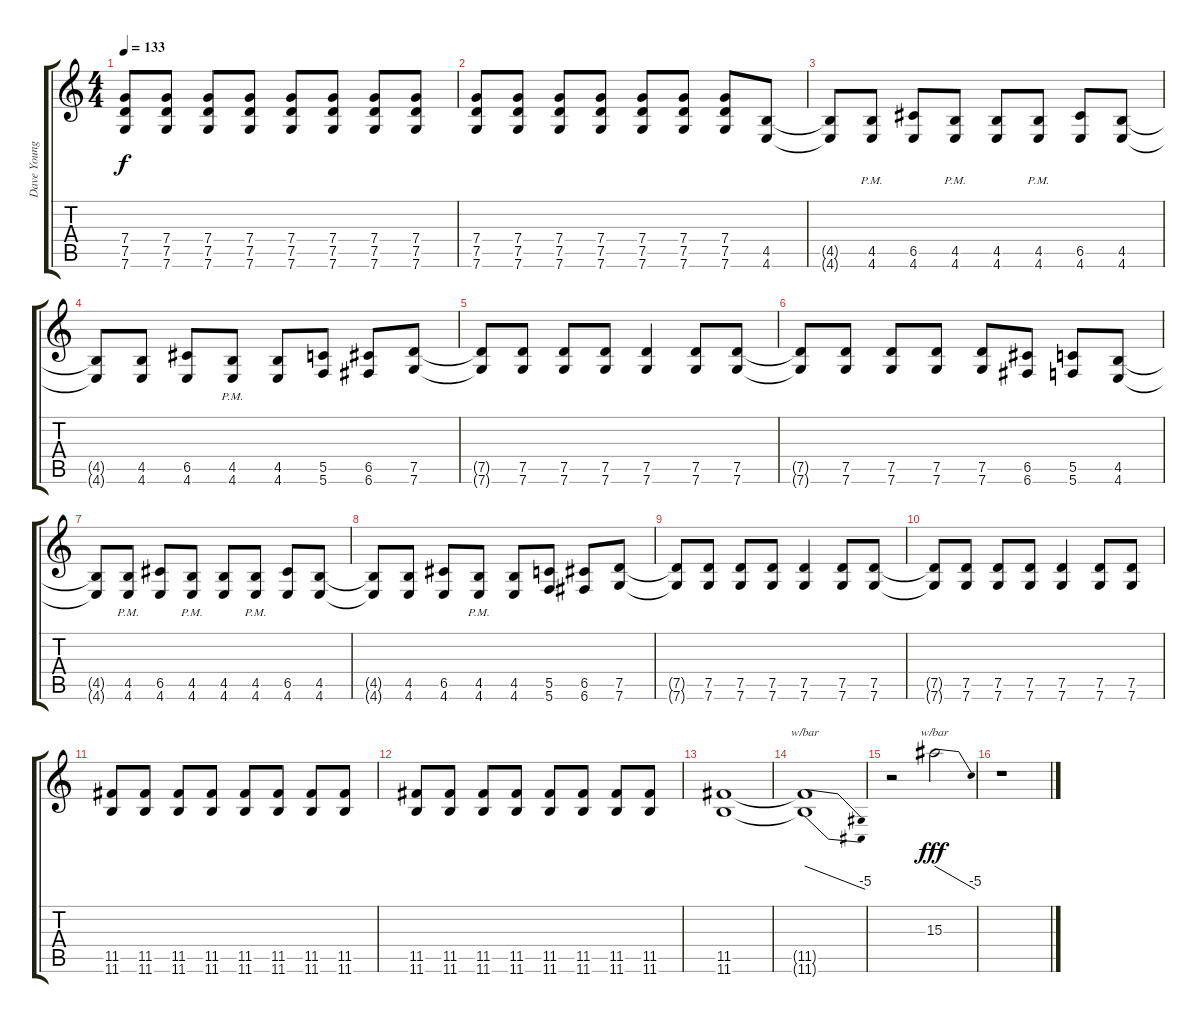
\track ("Dave Young" "Dave Young") {instrument distortionguitar}
\staff {score tabs}
\tuning (E4 C4 G3 C3 G2 C2) {hide}
\ts (4 4)
\tempo 133
\clef g2
\ks c
(7.4 7.5 7.6).8{txt "" dy f} (7.4 7.5 7.6).8{txt ""} (7.4 7.5 7.6).8{txt ""} (7.4 7.5 7.6).8{txt ""} (7.4 7.5 7.6).8{txt ""} (7.4 7.5 7.6).8{txt ""} (7.4 7.5 7.6).8{txt ""} (7.4 7.5 7.6).8{txt ""} |
(7.4 7.5 7.6).8{txt ""} (7.4 7.5 7.6).8{txt ""} (7.4 7.5 7.6).8{txt ""} (7.4 7.5 7.6).8{txt ""} (7.4 7.5 7.6).8{txt ""} (7.4 7.5 7.6).8{txt ""} (7.4 7.5 7.6).8{txt ""} (4.5 4.6).8{txt ""} |
(4.5{t} 4.6{t}).8{txt ""} (4.5{pm} 4.6{pm}).8{txt ""} (6.5 4.6).8{txt ""} (4.5{pm} 4.6{pm}).8{txt ""} (4.5 4.6).8{txt ""} (4.5{pm} 4.6{pm}).8{txt ""} (6.5 4.6).8{txt ""} (4.5 4.6).8{txt ""} |
(4.5{t} 4.6{t}).8{txt ""} (4.5 4.6).8{txt ""} (6.5 4.6).8{txt ""} (4.5{pm} 4.6{pm}).8{txt ""} (4.5 4.6).8{txt ""} (5.5 5.6).8{txt ""} (6.5 6.6).8{txt ""} (7.5 7.6).8{txt ""} |
(7.5{t} 7.6{t}).8{txt ""} (7.5 7.6).8{txt ""} (7.5 7.6).8{txt ""} (7.5 7.6).8{txt ""} (7.5 7.6).4{txt ""} (7.5 7.6).8{txt ""} (7.5 7.6).8{txt ""} |
(7.5{t} 7.6{t}).8{txt ""} (7.5 7.6).8{txt ""} (7.5 7.6).8{txt ""} (7.5 7.6).8{txt ""} (7.5 7.6).8{txt ""} (6.5 6.6).8{txt ""} (5.5 5.6).8{txt ""} (4.5 4.6).8{txt ""} |
(4.5{t} 4.6{t}).8{txt ""} (4.5{pm} 4.6{pm}).8{txt ""} (6.5 4.6).8{txt ""} (4.5{pm} 4.6{pm}).8{txt ""} (4.5 4.6).8{txt ""} (4.5{pm} 4.6{pm}).8{txt ""} (6.5 4.6).8{txt ""} (4.5 4.6).8{txt ""} |
(4.5{t} 4.6{t}).8{txt ""} (4.5 4.6).8{txt ""} (6.5 4.6).8{txt ""} (4.5{pm} 4.6{pm}).8{txt ""} (4.5 4.6).8{txt ""} (5.5 5.6).8{txt ""} (6.5 6.6).8{txt ""} (7.5 7.6).8{txt ""} |
(7.5{t} 7.6{t}).8{txt ""} (7.5 7.6).8{txt ""} (7.5 7.6).8{txt ""} (7.5 7.6).8{txt ""} (7.5 7.6).4{txt ""} (7.5 7.6).8{txt ""} (7.5 7.6).8{txt ""} |
(7.5{t} 7.6{t}).8{txt ""} (7.5 7.6).8{txt ""} (7.5 7.6).8{txt ""} (7.5 7.6).8{txt ""} (7.5 7.6).4{txt ""} (7.5 7.6).8{txt ""} (7.5 7.6).8{txt ""} |
(11.5 11.6).8{txt ""} (11.5 11.6).8{txt ""} (11.5 11.6).8{txt ""} (11.5 11.6).8{txt ""} (11.5 11.6).8{txt ""} (11.5 11.6).8{txt ""} (11.5 11.6).8{txt ""} (11.5 11.6).8{txt ""} |
(11.5 11.6).8{txt ""} (11.5 11.6).8{txt ""} (11.5 11.6).8{txt ""} (11.5 11.6).8{txt ""} (11.5 11.6).8{txt ""} (11.5 11.6).8{txt ""} (11.5 11.6).8{txt ""} (11.5 11.6).8{txt ""} |
(11.5 11.6).1{txt ""} |
(11.5{t} 11.6{t}).1{tbe (dive default 0 0 60 -20) txt ""} |
r.2{txt ""} 15.3.2{tbe (dive default 0 0 60 -20) txt "" dy fff} |
r.1
